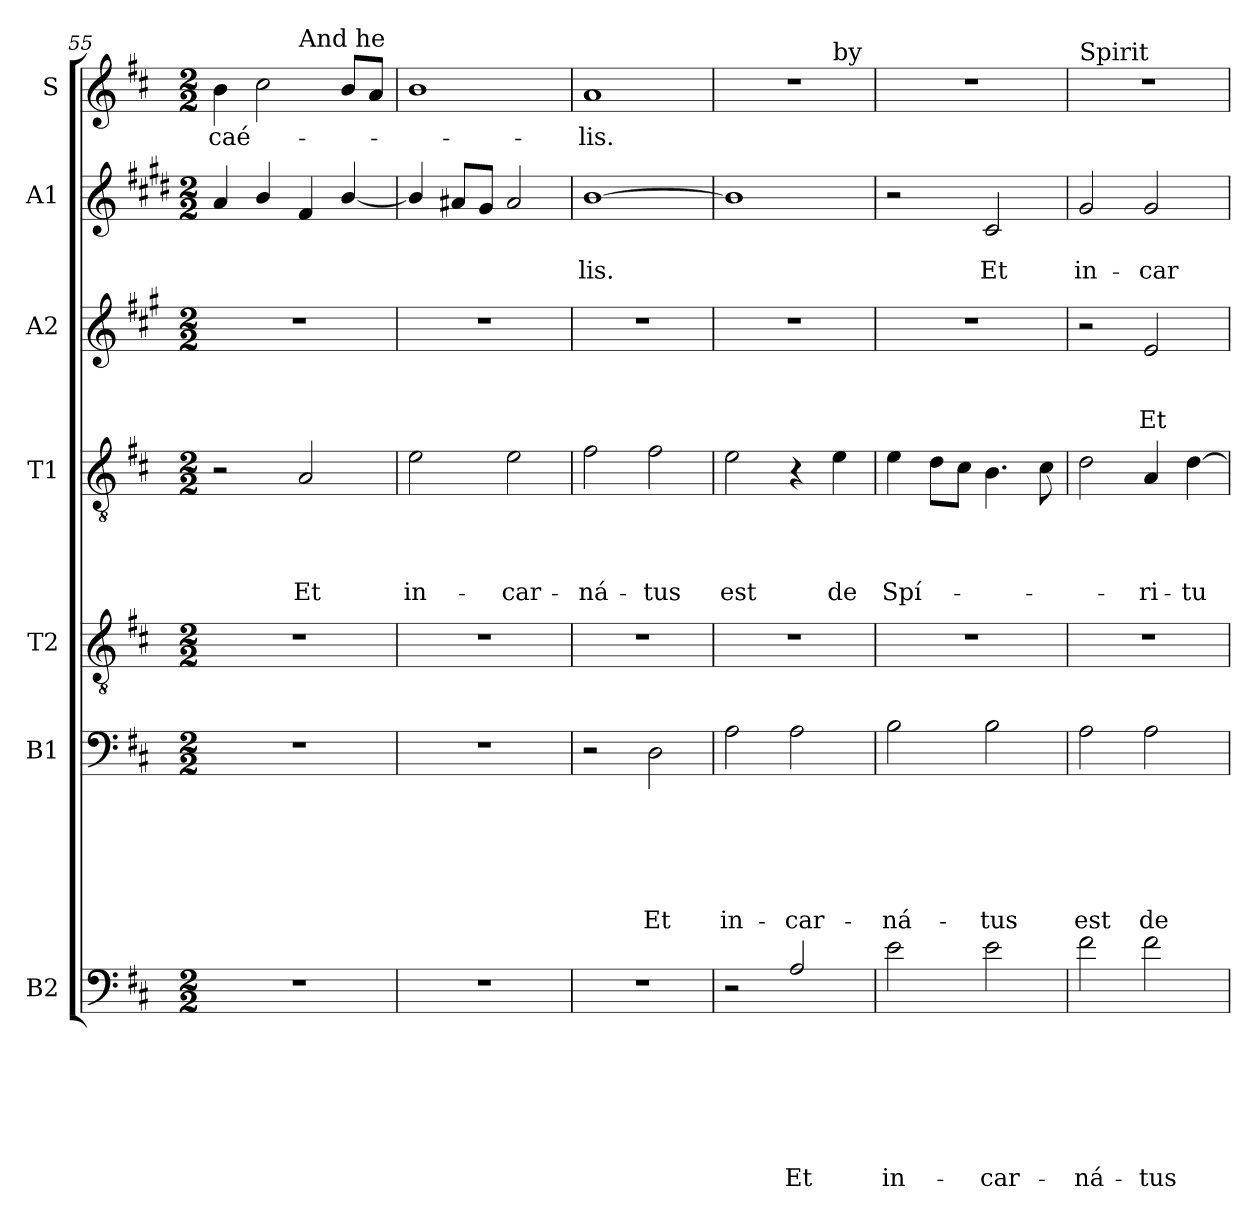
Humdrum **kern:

**kern	**text	**text	**text	**text	**text	**text	**text	**kern	**text	**text	**text	**text	**text	**text	**kern	**kern	**text	**text	**text	**text	**kern	**text	**text	**text	**kern	**text	**text	**kern	**text
*part7	*part7	*part7	*part7	*part7	*part7	*part7	*part7	*part6	*part6	*part6	*part6	*part6	*part6	*part6	*part5	*part4	*part4	*part4	*part4	*part4	*part3	*part3	*part3	*part3	*part2	*part2	*part2	*part1	*part1
*staff7	*staff7	*staff7	*staff7	*staff7	*staff7	*staff7	*staff7	*staff6	*staff6	*staff6	*staff6	*staff6	*staff6	*staff6	*staff5	*staff4	*staff4	*staff4	*staff4	*staff4	*staff3	*staff3	*staff3	*staff3	*staff2	*staff2	*staff2	*staff1	*staff1
*I"B2	*	*	*	*	*	*	*	*I"B1	*	*	*	*	*	*	*I"T2	*I"T1	*	*	*	*	*I"A2	*	*	*	*I"A1	*	*	*I"S	*
*clefF4	*	*	*	*	*	*	*	*clefF4	*	*	*	*	*	*	*clefGv2	*clefGv2	*	*	*	*	*clefG2	*	*	*	*clefG2	*	*	*clefG2	*
*ITrd7c12	*	*	*	*	*	*	*	*	*	*	*	*	*	*	*ITrd8c14	*	*	*	*	*	*ITrd4c7	*	*	*	*ITrd1c2	*	*	*	*
*k[f#c#]	*	*	*	*	*	*	*	*k[f#c#]	*	*	*	*	*	*	*k[f#c#]	*k[f#c#]	*	*	*	*	*k[f#c#]	*	*	*	*k[f#c#]	*	*	*k[f#c#]	*
*D:	*	*	*	*	*	*	*	*D:	*	*	*	*	*	*	*D:	*D:	*	*	*	*	*D:	*	*	*	*D:	*	*	*D:	*
*M2/2	*	*	*	*	*	*	*	*M2/2	*	*	*	*	*	*	*M2/2	*M2/2	*	*	*	*	*M2/2	*	*	*	*M2/2	*	*	*M2/2	*
=55	=55	=55	=55	=55	=55	=55	=55	=55	=55	=55	=55	=55	=55	=55	=55	=55	=55	=55	=55	=55	=55	=55	=55	=55	=55	=55	=55	=55	=55
!	!	!	!	!	!	!	!	!	!	!	!	!	!	!	!	!	!	!	!	!	!	!	!	!	!	!	!	!	!LO:LY:b
*	*	*	*	*	*	*	*	*	*	*	*	*	*	*	*	*	*	*	*	*	*	*	*	*	*	*	*	*^	*
1r	.	.	.	.	.	.	.	1r	.	.	.	.	.	.	1r	2r	.	.	.	.	1r	.	.	.	4g/	.	.	4b\	2ryy	caé-
.	.	.	.	.	.	.	.	.	.	.	.	.	.	.	.	.	.	.	.	.	.	.	.	.	4a/	.	.	2cc#\	.	.
!	!	!	!	!	!	!	!	!	!	!	!	!	!	!	!	!	!	!	!	!	!	!	!	!	!	!	!	!	!LO:TX:a:t=And he	!
!	!	!	!	!	!	!	!	!	!	!	!	!	!	!	!	!	!	!	!	!LO:LY:b	!	!	!	!	!	!	!	!	!	!
.	.	.	.	.	.	.	.	.	.	.	.	.	.	.	.	2A/	.	.	.	Et	.	.	.	.	4e/	.	.	.	2ryy	.
.	.	.	.	.	.	.	.	.	.	.	.	.	.	.	.	.	.	.	.	.	.	.	.	.	[4a/	.	.	8b/L	.	.
.	.	.	.	.	.	.	.	.	.	.	.	.	.	.	.	.	.	.	.	.	.	.	.	.	.	.	.	8a/J	.	.
=56	=56	=56	=56	=56	=56	=56	=56	=56	=56	=56	=56	=56	=56	=56	=56	=56	=56	=56	=56	=56	=56	=56	=56	=56	=56	=56	=56	=56	=56	=56
!	!	!	!	!	!	!	!	!	!	!	!	!	!	!	!	!	!	!	!	!	!	!	!	!	!	!	!	!LO:TX:a:t=was made flesh	!	!
!	!	!	!	!	!	!	!	!	!	!	!	!	!	!	!	!	!	!	!	!LO:LY:b	!	!	!	!	!	!	!	!	!	!
*	*	*	*	*	*	*	*	*	*	*	*	*	*	*	*	*	*	*	*	*	*	*	*	*	*	*	*	*v	*v	*
1r	.	.	.	.	.	.	.	1r	.	.	.	.	.	.	1r	2e\	.	.	.	in-	1r	.	.	.	4a/]	.	.	1b	.
.	.	.	.	.	.	.	.	.	.	.	.	.	.	.	.	.	.	.	.	.	.	.	.	.	8g#/L	.	.	.	.
.	.	.	.	.	.	.	.	.	.	.	.	.	.	.	.	.	.	.	.	.	.	.	.	.	8f#/J	.	.	.	.
!	!	!	!	!	!	!	!	!	!	!	!	!	!	!	!	!	!	!	!	!LO:LY:b	!	!	!	!	!	!	!	!	!
.	.	.	.	.	.	.	.	.	.	.	.	.	.	.	.	2e\	.	.	.	-car-	.	.	.	.	2g#/	.	.	.	.
=57	=57	=57	=57	=57	=57	=57	=57	=57	=57	=57	=57	=57	=57	=57	=57	=57	=57	=57	=57	=57	=57	=57	=57	=57	=57	=57	=57	=57	=57
!	!	!	!	!	!	!	!	!	!	!	!	!	!	!	!	!	!	!	!	!LO:LY:b	!	!	!	!	!	!	!LO:LY:b	!	!LO:LY:b
1r	.	.	.	.	.	.	.	2r	.	.	.	.	.	.	1r	2f#\	.	.	.	-ná-	1r	.	.	.	[1a	.	-lis.	1a	-lis.
!	!	!	!	!	!	!	!	!	!	!	!	!	!	!LO:LY:b	!	!	!	!	!	!LO:LY:b	!	!	!	!	!	!	!	!	!
.	.	.	.	.	.	.	.	2D\	.	.	.	.	.	Et	.	2f#\	.	.	.	-tus	.	.	.	.	.	.	.	.	.
=58	=58	=58	=58	=58	=58	=58	=58	=58	=58	=58	=58	=58	=58	=58	=58	=58	=58	=58	=58	=58	=58	=58	=58	=58	=58	=58	=58	=58	=58
!	!	!	!	!	!	!	!	!	!	!	!	!	!	!LO:LY:b	!	!	!	!	!	!LO:LY:b	!	!	!	!	!	!	!	!	!
*	*	*	*	*	*	*	*	*	*	*	*	*	*	*	*	*	*	*	*	*	*	*	*	*	*	*	*	*^	*
2r	.	.	.	.	.	.	.	2A\	.	.	.	.	.	in-	1r	2e\	.	.	.	est	1r	.	.	.	1a]	.	.	1r	2.ryy	.
!	!	!	!	!	!	!	!LO:LY:b	!	!	!	!	!	!	!LO:LY:b	!	!	!	!	!	!	!	!	!	!	!	!	!	!	!	!
2AA/	.	.	.	.	.	.	Et	2A\	.	.	.	.	.	-car-	.	4r	.	.	.	.	.	.	.	.	.	.	.	.	.	.
!	!	!	!	!	!	!	!	!	!	!	!	!	!	!	!	!	!	!	!	!	!	!	!	!	!	!	!	!	!LO:TX:a:t=by	!
!	!	!	!	!	!	!	!	!	!	!	!	!	!	!	!	!	!	!	!	!LO:LY:b	!	!	!	!	!	!	!	!	!	!
.	.	.	.	.	.	.	.	.	.	.	.	.	.	.	.	4e\	.	.	.	de	.	.	.	.	.	.	.	.	4ryy	.
=59	=59	=59	=59	=59	=59	=59	=59	=59	=59	=59	=59	=59	=59	=59	=59	=59	=59	=59	=59	=59	=59	=59	=59	=59	=59	=59	=59	=59	=59	=59
!	!	!	!	!	!	!	!	!	!	!	!	!	!	!	!	!	!	!	!	!	!	!	!	!	!	!	!	!LO:TX:a:t=the Holy	!	!
!	!	!	!	!	!	!	!LO:LY:b	!	!	!	!	!	!	!LO:LY:b	!	!	!	!	!	!LO:LY:b	!	!	!	!	!	!	!	!	!	!
*	*	*	*	*	*	*	*	*	*	*	*	*	*	*	*	*	*	*	*	*	*	*	*	*	*	*	*	*v	*v	*
2E\	.	.	.	.	.	.	in-	2B\	.	.	.	.	.	-ná-	1r	4e\	.	.	.	Spí-	1r	.	.	.	2r	.	.	1r	.
.	.	.	.	.	.	.	.	.	.	.	.	.	.	.	.	8d\L	.	.	.	.	.	.	.	.	.	.	.	.	.
.	.	.	.	.	.	.	.	.	.	.	.	.	.	.	.	8c#\J	.	.	.	.	.	.	.	.	.	.	.	.	.
!	!	!	!	!	!	!	!LO:LY:b	!	!	!	!	!	!	!LO:LY:b	!	!	!	!	!	!	!	!	!	!	!	!	!LO:LY:b	!	!
2E\	.	.	.	.	.	.	-car-	2B\	.	.	.	.	.	-tus	.	4.B\	.	.	.	.	.	.	.	.	2B/	.	Et	.	.
.	.	.	.	.	.	.	.	.	.	.	.	.	.	.	.	8c#\	.	.	.	.	.	.	.	.	.	.	.	.	.
!!LO:PB:g=z
=60	=60	=60	=60	=60	=60	=60	=60	=60	=60	=60	=60	=60	=60	=60	=60	=60	=60	=60	=60	=60	=60	=60	=60	=60	=60	=60	=60	=60	=60
!	!	!	!	!	!	!	!	!	!	!	!	!	!	!	!	!	!	!	!	!	!	!	!	!	!	!	!	!LO:TX:a:t=Spirit	!
!	!	!	!	!	!	!	!LO:LY:b	!	!	!	!	!	!	!LO:LY:b	!	!	!	!	!	!	!	!	!	!	!	!	!LO:LY:b	!	!
2F#\	.	.	.	.	.	.	-ná-	2A\	.	.	.	.	.	est	1r	2d\	.	.	.	.	2r	.	.	.	2f#/	.	in-	1r	.
!	!	!	!	!	!	!	!LO:LY:b	!	!	!	!	!	!	!LO:LY:b	!	!	!	!	!	!LO:LY:b	!	!	!	!LO:LY:b	!	!	!LO:LY:b	!	!
2F#\	.	.	.	.	.	.	-tus	2A\	.	.	.	.	.	de	.	4A/	.	.	.	-ri-	2A/	.	.	Et	2f#/	.	-car-	.	.
!	!	!	!	!	!	!	!	!	!	!	!	!	!	!	!	!	!	!	!	!LO:LY:b	!	!	!	!	!	!	!	!	!
.	.	.	.	.	.	.	.	.	.	.	.	.	.	.	.	[4d\	.	.	.	-tu	.	.	.	.	.	.	.	.	.
=	=	=	=	=	=	=	=	=	=	=	=	=	=	=	=	=	=	=	=	=	=	=	=	=	=	=	=	=	=
*-	*-	*-	*-	*-	*-	*-	*-	*-	*-	*-	*-	*-	*-	*-	*-	*-	*-	*-	*-	*-	*-	*-	*-	*-	*-	*-	*-	*-	*-
